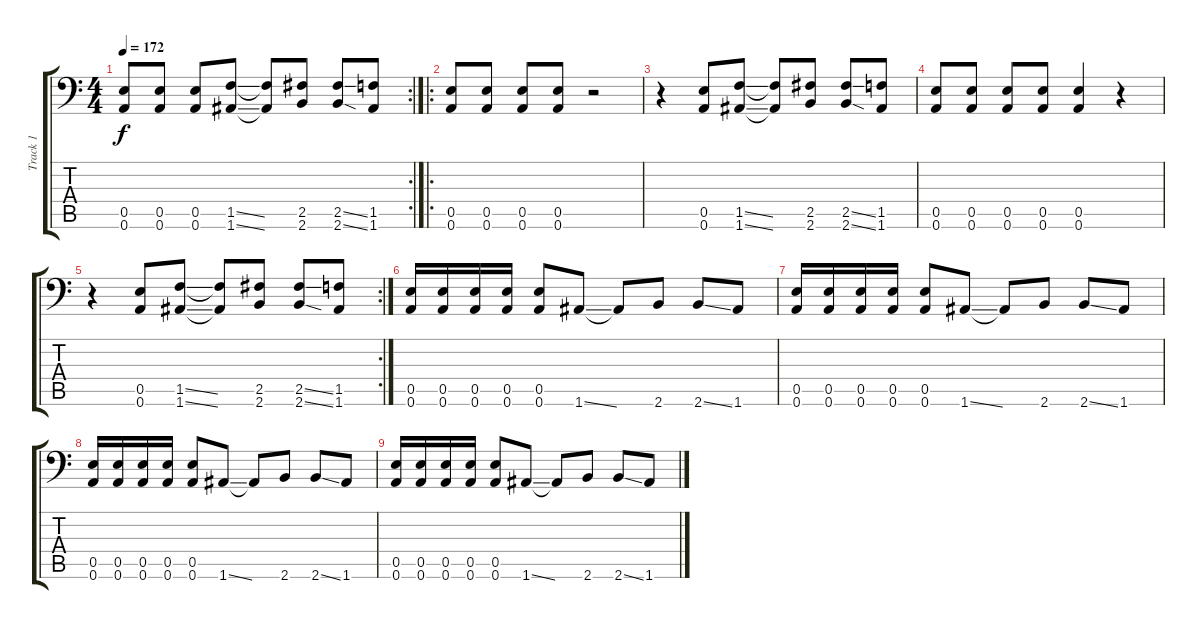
\track ("Track 1" "Track 1") {instrument overdrivenguitar}
\staff {score tabs}
\tuning (B3 Gb3 D3 A2 E2 A1) {hide}
\rc 2
\ts (4 4)
\tempo 172
\clef f4
\ks c
(0.5 0.6).8{dy f} (0.5 0.6).8 (0.5 0.6).8 (1.5{ss} 1.6{ss}).8 (1.5{t} 1.6{t}).8 (2.5 2.6).8 (2.5{ss} 2.6{ss}).8 (1.5 1.6).8 |
\ro
(0.5 0.6).8 (0.5 0.6).8 (0.5 0.6).8 (0.5 0.6).8 r.2 |
r.4 (0.5 0.6).8 (1.5{ss} 1.6{ss}).8 (1.5{t} 1.6{t}).8 (2.5 2.6).8 (2.5{ss} 2.6{ss}).8 (1.5 1.6).8 |
(0.5 0.6).8 (0.5 0.6).8 (0.5 0.6).8 (0.5 0.6).8 (0.5 0.6).4 r.4 |
\rc 2
r.4 (0.5 0.6).8 (1.5{ss} 1.6{ss}).8 (1.5{t} 1.6{t}).8 (2.5 2.6).8 (2.5{ss} 2.6{ss}).8 (1.5 1.6).8 |
(0.5 0.6).16 (0.5 0.6).16 (0.5 0.6).16 (0.5 0.6).16 (0.5 0.6).8 1.6{ss}.8 1.6{t}.8 2.6.8 2.6{ss}.8 1.6.8 |
(0.5 0.6).16 (0.5 0.6).16 (0.5 0.6).16 (0.5 0.6).16 (0.5 0.6).8 1.6{ss}.8 1.6{t}.8 2.6.8 2.6{ss}.8 1.6.8 |
(0.5 0.6).16 (0.5 0.6).16 (0.5 0.6).16 (0.5 0.6).16 (0.5 0.6).8 1.6{ss}.8 1.6{t}.8 2.6.8 2.6{ss}.8 1.6.8 |
(0.5 0.6).16 (0.5 0.6).16 (0.5 0.6).16 (0.5 0.6).16 (0.5 0.6).8 1.6{ss}.8 1.6{t}.8 2.6.8 2.6{ss}.8 1.6.8
